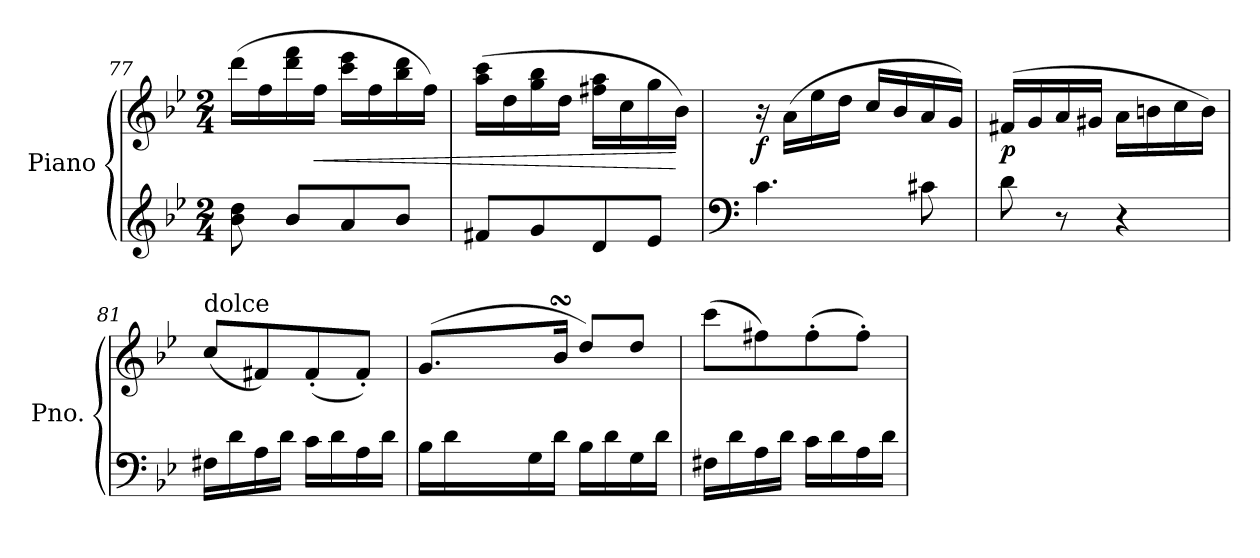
**kern	**kern	**dynam
*part1	*part1	*part1
*staff2	*staff1	*staff1/2
*I"Piano	*	*
*I'Pno.	*	*
*clefG2	*clefG2	*
*k[b-e-]	*k[b-e-]	*
*B-:	*B-:	*
*M2/4	*M2/4	*
=77	=77	=77
8b-\ 8dd\	(>16ddd\LL	.
.	16ff\	.
8b-/L	16ddd\ 16fff\	.
!	!	!LO:HP:b
.	16ff\JJ	<
8a/	16ccc\ 16eee-\LL	.
.	16ff\	.
8b-/J	16bb-\ 16ddd\	.
.	16ff\JJ)	.
!!LO:PB:g=z
=78	=78	=78
8f#X/L	(>16aa\ 16ccc\LL	.
.	16dd\	.
8g/	16gg\ 16bb-\	.
.	16dd\JJ	.
8d/	16ff#X\ 16aa\LL	.
.	16cc\	.
8e-/J	16gg\	.
.	16b-\JJ)	[
=79	=79	=79
*clefF4	*	*
!	!	!LO:DY:b
4.c\	16r	f
.	(>16a\LL	.
.	16ee-\	.
.	16dd\JJ	.
.	16cc/LL	.
.	16b-/	.
8c#X\	16a/	.
.	16g/JJ)	.
=80	=80	=80
!	!	!LO:DY:b
8d\	(>16f#X/LL	p
.	16g/	.
8r	16a/	.
.	16g#X/JJ	.
4r	16a\LL	.
.	16bn\	.
.	16cc\	.
.	16b\JJ)	.
=81	=81	=81
!	!LO:TX:a:t=dolce	!
16F#X\LL	(<8cc/L	.
16d\	.	.
16A\	8f#X/)	.
16d\JJ	.	.
16c\LL	(<8f#'/	.
16d\	.	.
16A\	8f#'/J)	.
16d\JJ	.	.
=82	=82	=82
*	*^	*
16B-\LL	(>8.g/L	16.gLLyy	.
16d\	.	.	.
*	*	*Xtuplet	*
.	.	96aLLyy	.
.	.	96gyy	.
.	.	96f#XJJyy	.
16G\	.	16gyy	.
16d\JJ	16b-sSSs/Jk	16b-JJyy	.
16B-\LL	8dd/L)	4ryy	.
16d\	.	.	.
16G\	8dd/J	.	.
16d\JJ	.	.	.
*	*v	*v	*
!!LO:LB:g=z
=83	=83	=83
16F#X\LL	(>8ccc\L	.
16d\	.	.
16A\	8ff#X\)	.
16d\JJ	.	.
16c\LL	(>8ff#'\	.
16d\	.	.
16A\	8ff#'\J)	.
16d\JJ	.	.
=	=	=
*-	*-	*-
